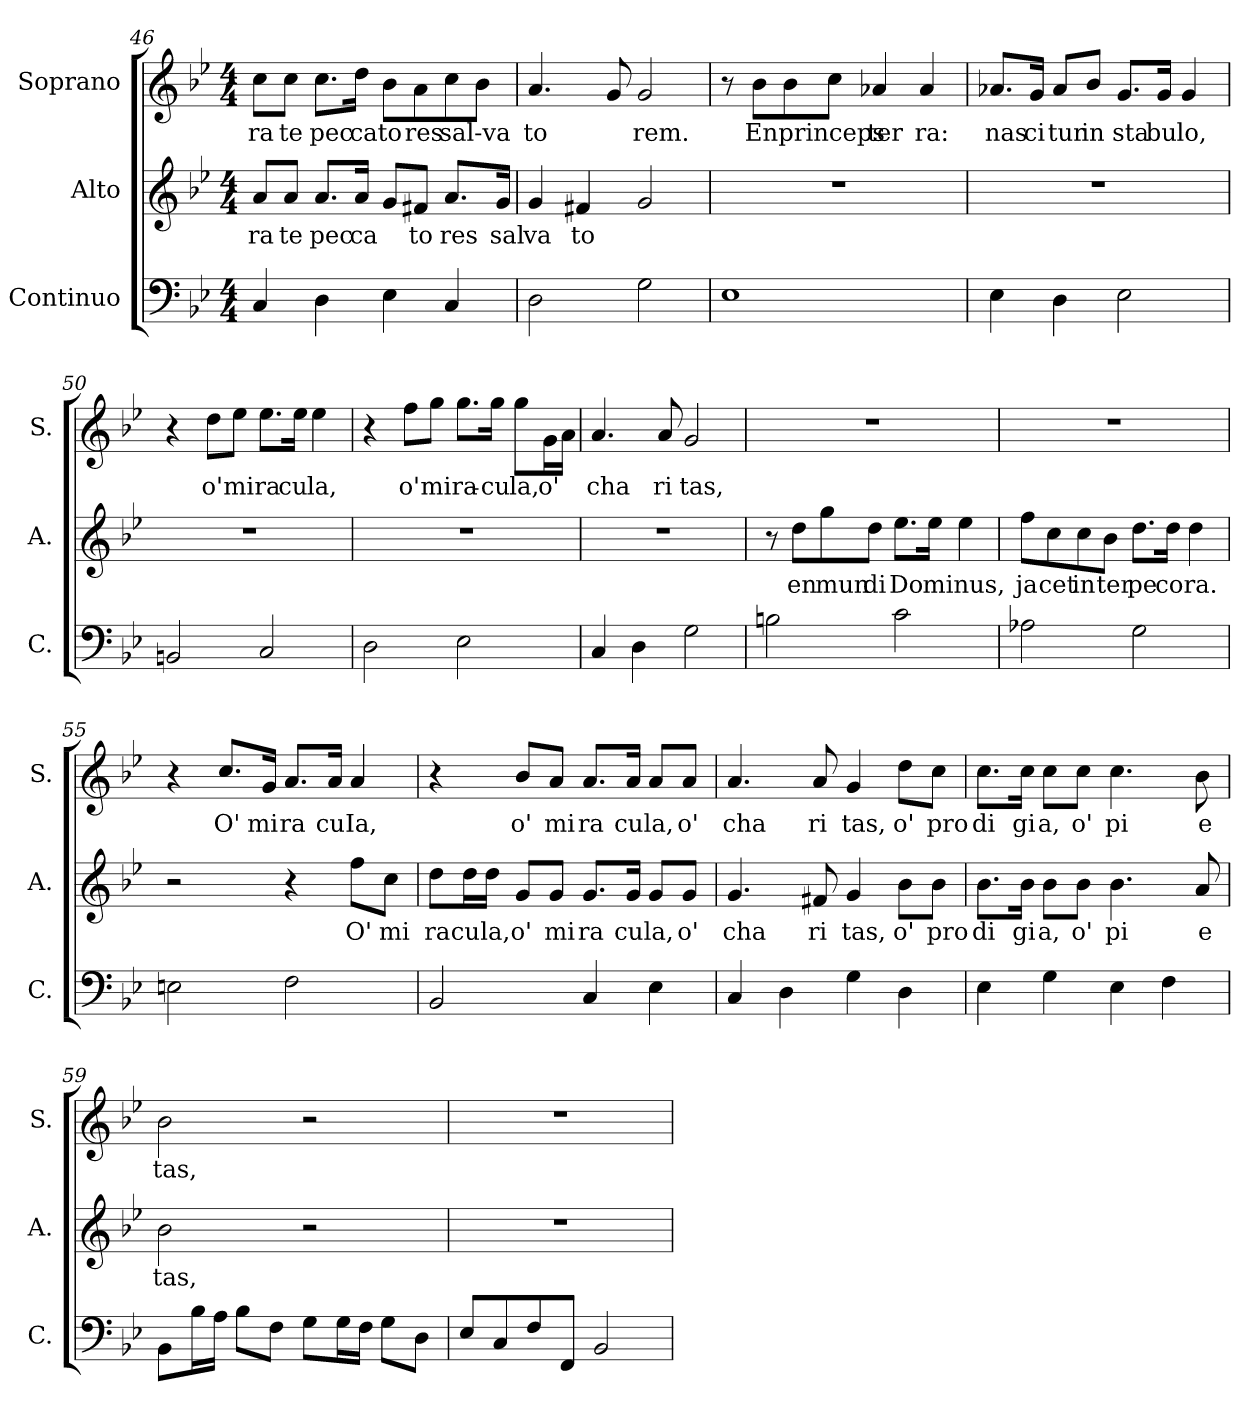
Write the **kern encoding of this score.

**kern	**kern	**text	**kern	**text
*part3	*part2	*part2	*part1	*part1
*staff3	*staff2	*staff2	*staff1	*staff1
*I"Continuo	*I"Alto	*	*I"Soprano	*
*I'C.	*I'A.	*	*I'S.	*
*clefF4	*clefG2	*	*clefG2	*
*k[b-e-]	*k[b-e-]	*	*k[b-e-]	*
*M4/4	*M4/4	*	*M4/4	*
=46	=46	=46	=46	=46
!	!	!LO:LY:b	!	!LO:LY:b
4C/	8a/L	ra	8cc\L	-ra
!	!	!LO:LY:b	!	!LO:LY:b
.	8a/J	te	8cc\J	te
!	!	!LO:LY:b	!	!LO:LY:b
4D\	8.a/L	pec	8.cc\L	pec
!	!	!LO:LY:b	!	!LO:LY:b
.	16a/Jk	ca	16dd\Jk	ca
!	!	!	!	!LO:LY:b
4E-\	8g/L	.	8b-\L	to
!	!	!LO:LY:b	!	!LO:LY:b
.	8f#X/J	to	8a\	res
!	!	!LO:LY:b	!	!LO:LY:b
4C/	8.a/L	res	8cc\	sal-va
.	.	.	8b-\J	.
!	!	!LO:LY:b	!	!
.	16g/Jk	sal	.	.
=47	=47	=47	=47	=47
!	!	!LO:LY:b	!	!LO:LY:b
2D\	4g/	va	4.a/	to
!	!	!LO:LY:b	!	!
.	4f#X/	to	.	.
.	.	.	8g/	.
!	!	!	!	!LO:LY:b
2G\	2g/	.	2g/	rem.
=48	=48	=48	=48	=48
1E-	1r	.	8r	.
!	!	!	!	!LO:LY:b
.	.	.	8b-\L	En
!	!	!	!	!LO:LY:b
.	.	.	8b-\	princeps
.	.	.	8cc\J	.
!	!	!	!	!LO:LY:b
.	.	.	4a-X/	ter
!	!	!	!	!LO:LY:b
.	.	.	4a-/	ra:
!!LO:PB:g=z
=49	=49	=49	=49	=49
!	!	!	!	!LO:LY:b
4E-\	1r	.	8.a-X/L	nas
!	!	!	!	!LO:LY:b
.	.	.	16g/Jk	ci
!	!	!	!	!LO:LY:b
4D\	.	.	8a-/L	tur
!	!	!	!	!LO:LY:b
.	.	.	8b-/J	in
!	!	!	!	!LO:LY:b
2E-\	.	.	8.g/L	sta
!	!	!	!	!LO:LY:b
.	.	.	16g/Jk	bu
!	!	!	!	!LO:LY:b
.	.	.	4g/	lo,
=50	=50	=50	=50	=50
2BBn/	1r	.	4r	.
!	!	!	!	!LO:LY:b
.	.	.	8dd\L	o'
!	!	!	!	!LO:LY:b
.	.	.	8ee-\J	mi
!	!	!	!	!LO:LY:b
2C/	.	.	8.ee-\L	ra
!	!	!	!	!LO:LY:b
.	.	.	16ee-\Jk	cu
!	!	!	!	!LO:LY:b
.	.	.	4ee-\	la,
=51	=51	=51	=51	=51
2D\	1r	.	4r	.
!	!	!	!	!LO:LY:b
.	.	.	8ff\L	o'
!	!	!	!	!LO:LY:b
.	.	.	8gg\J	mi
!	!	!	!	!LO:LY:b
2E-\	.	.	8.gg\L	ra-
!	!	!	!	!LO:LY:b
.	.	.	16gg\Jk	cu
!	!	!	!	!LO:LY:b
.	.	.	8gg\L	la,
!	!	!	!	!LO:LY:b
.	.	.	16g\L	o'
.	.	.	16a\JJ	.
=52	=52	=52	=52	=52
!	!	!	!	!LO:LY:b
4C/	1r	.	4.a/	cha
4D\	.	.	.	.
!	!	!	!	!LO:LY:b
.	.	.	8a/	ri
!	!	!	!	!LO:LY:b
2G\	.	.	2g/	tas,
=53	=53	=53	=53	=53
2Bn\	8r	.	1r	.
!	!	!LO:LY:b	!	!
.	8dd\L	en	.	.
!	!	!LO:LY:b	!	!
.	8gg\	mun	.	.
!	!	!LO:LY:b	!	!
.	8dd\J	di	.	.
!	!	!LO:LY:b	!	!
2c\	8.ee-\L	Do	.	.
!	!	!LO:LY:b	!	!
.	16ee-\Jk	mi	.	.
!	!	!LO:LY:b	!	!
.	4ee-\	nus,	.	.
!!LO:LB:g=z
=54	=54	=54	=54	=54
!	!	!LO:LY:b	!	!
2A-X\	8ff\L	ja	1r	.
!	!	!LO:LY:b	!	!
.	8cc\	cet	.	.
!	!	!LO:LY:b	!	!
.	8cc\	in	.	.
!	!	!LO:LY:b	!	!
.	8b-\J	ter	.	.
!	!	!LO:LY:b	!	!
2G\	8.dd\L	pe	.	.
!	!	!LO:LY:b	!	!
.	16dd\Jk	co	.	.
!	!	!LO:LY:b	!	!
.	4dd\	ra.	.	.
=55	=55	=55	=55	=55
2En\	2r	.	4r	.
!	!	!	!	!LO:LY:b
.	.	.	8.cc/L	O'
!	!	!	!	!LO:LY:b
.	.	.	16g/Jk	mi
!	!	!	!	!LO:LY:b
2F\	4r	.	8.a/L	ra
!	!	!	!	!LO:LY:b
.	.	.	16a/Jk	cu
!	!	!LO:LY:b	!	!LO:LY:b
.	8ff\L	O'	4a/	Ia,
!	!	!LO:LY:b	!	!
.	8cc\J	mi	.	.
=56	=56	=56	=56	=56
!	!	!LO:LY:b	!	!
2BB-/	8dd\L	ra	4r	.
!	!	!LO:LY:b	!	!
.	16dd\L	cu	.	.
!	!	!LO:LY:b	!	!
.	16dd\JJ	la,	.	.
!	!	!LO:LY:b	!	!LO:LY:b
.	8g/L	o'	8b-/L	o'
!	!	!LO:LY:b	!	!LO:LY:b
.	8g/J	mi	8a/J	mi
!	!	!LO:LY:b	!	!LO:LY:b
4C/	8.g/L	ra	8.a/L	ra
!	!	!LO:LY:b	!	!LO:LY:b
.	16g/Jk	cu	16a/Jk	cu
!	!	!LO:LY:b	!	!LO:LY:b
4E-\	8g/L	la,	8a/L	la,
!	!	!LO:LY:b	!	!LO:LY:b
.	8g/J	o'	8a/J	o'
=57	=57	=57	=57	=57
!	!	!LO:LY:b	!	!LO:LY:b
4C/	4.g/	cha	4.a/	cha
4D\	.	.	.	.
!	!	!LO:LY:b	!	!LO:LY:b
.	8f#X/	ri	8a/	ri
!	!	!LO:LY:b	!	!LO:LY:b
4G\	4g/	tas,	4g/	tas,
!	!	!LO:LY:b	!	!LO:LY:b
4D\	8b-\L	o'	8dd\L	o'
!	!	!LO:LY:b	!	!LO:LY:b
.	8b-\J	pro	8cc\J	pro
=58	=58	=58	=58	=58
!	!	!LO:LY:b	!	!LO:LY:b
4E-\	8.b-\L	di	8.cc\L	di
!	!	!LO:LY:b	!	!LO:LY:b
.	16b-\Jk	gi	16cc\Jk	gi
!	!	!LO:LY:b	!	!LO:LY:b
4G\	8b-\L	a,	8cc\L	a,
!	!	!LO:LY:b	!	!LO:LY:b
.	8b-\J	o'	8cc\J	o'
!	!	!LO:LY:b	!	!LO:LY:b
4E-\	4.b-\	pi	4.cc\	pi
4F\	.	.	.	.
!	!	!LO:LY:b	!	!LO:LY:b
.	8a/	e	8b-\	e
!!LO:LB:g=z
=59	=59	=59	=59	=59
!	!	!LO:LY:b	!	!LO:LY:b
8BB-\L	2b-\	tas,	2b-\	tas,
16B-\L	.	.	.	.
16A\JJ	.	.	.	.
8B-\L	.	.	.	.
8F\J	.	.	.	.
8G\L	2r	.	2r	.
16G\L	.	.	.	.
16F\JJ	.	.	.	.
8G\L	.	.	.	.
8D\J	.	.	.	.
=60	=60	=60	=60	=60
8E-/L	1r	.	1r	.
8C/	.	.	.	.
8F/	.	.	.	.
8FF/J	.	.	.	.
2BB-/	.	.	.	.
*MM160	*MM160	*	*MM160	*
=	=	=	=	=
*-	*-	*-	*-	*-
